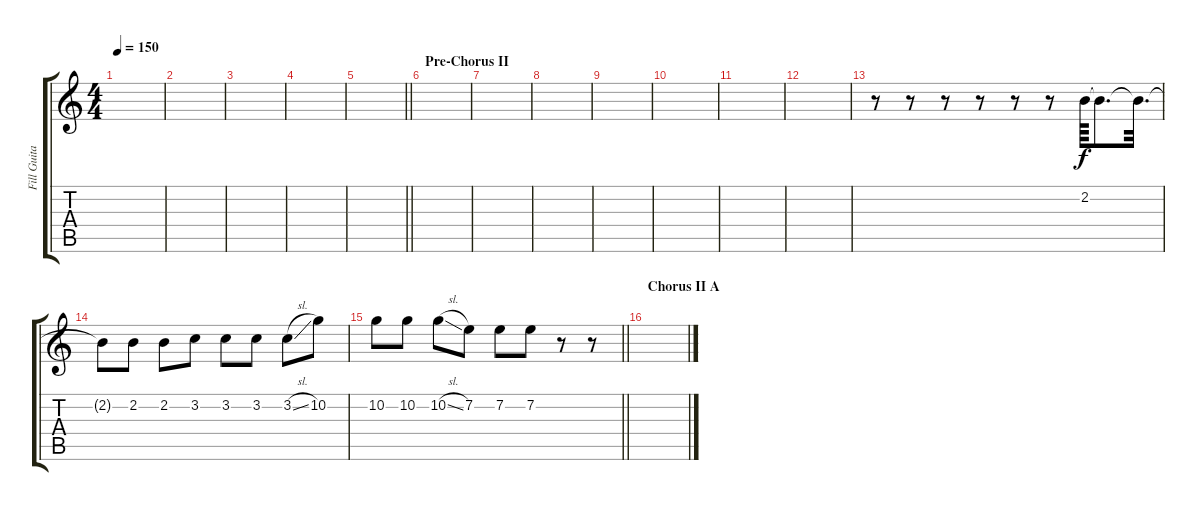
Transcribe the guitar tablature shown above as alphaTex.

\track ("Fill Guitar" "Fill Guita") {instrument distortionguitar}
\staff {score tabs}
\tuning (D4 A3 F3 C3 G2 C2) {hide}
\ts (4 4)
\tempo 150
\clef g2
\ks c
|
|
|
|
\barLineRight lightlight
|
\section ("" "Pre-Chorus II")
|
|
|
|
|
|
|
r.8 r.8 r.8 r.8 r.8 r.8 2.2.64{volume 4} 2.2{t}.8{d volume 13} 2.2{t}.32{d} |
2.2{t}.8 2.2.8 2.2.8 3.2.8 3.2.8 3.2.8 3.2{sl}.8 10.2.8 |
\barLineRight lightlight
10.2.8 10.2.8 10.2{sl}.8 7.2.8 7.2.8 7.2.8 r.8 r.8 |
\section ("" "Chorus II A")
